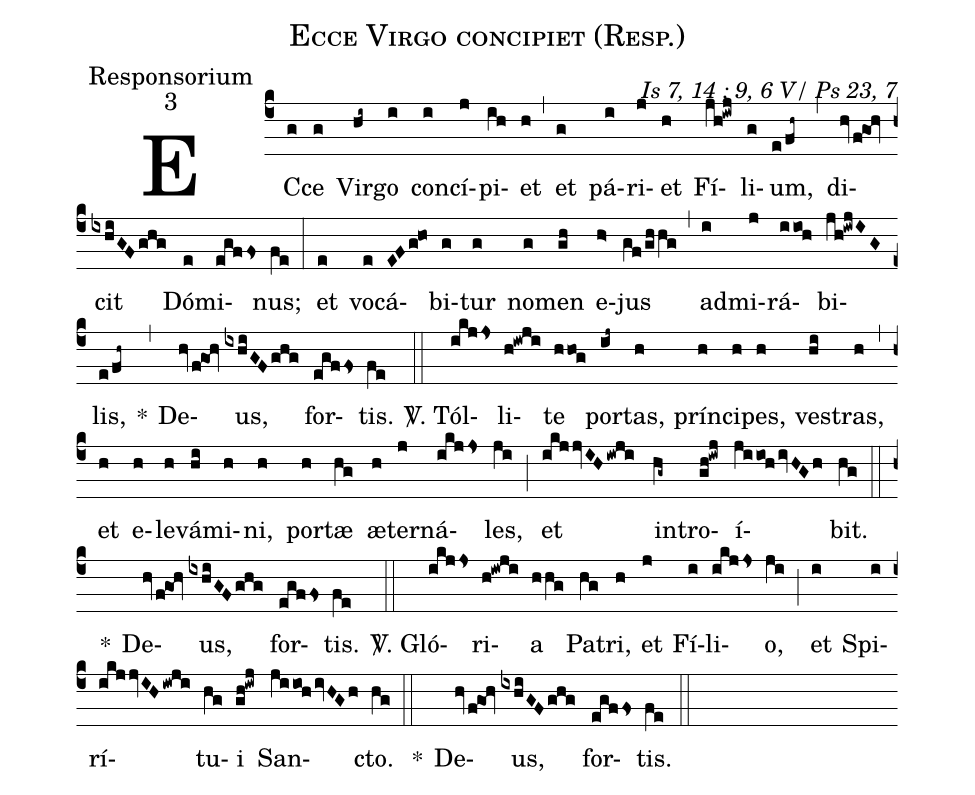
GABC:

name:Ecce Virgo concipiet (Resp.);
office-part:Responsorium;
mode:3;
commentary:Is 7, 14 ; 9, 6 V/ Ps 23, 7;
%%
(c4)EC(g)ce(g) Vir(hi~)go(i) con(i)cí(j)pi(ih)et(h) (,) et(g) pá(i)ri(j)et(h) Fí(jh!iwj)li(g)um,(e/fh~) (,) di(hv/f!goh)cit(ixhiGFghg) Dó(e)mi(egffs)nus;(fe) (:) et(e) vo(e)cá(EFg!ho)bi(g)tur(g) no(g)men(gh) e(h>)jus(gf/ghhg) (,) ad(i)mi(j)rá(iioh)bi(jh!iwjIG)lis,(e/fh~) *(,) De(hv/f!goh)us,(ixhiGFghg) for(egffs)tis.(fe) (::)

<sp>V/</sp>. Tól(ikjjs)li(h!iwji)te(hhog) por(ij~)tas,(h) prín(h)ci(h)pes,(h) ves(hi)tras,(h) (,) et(h) e(h)le(h)vá(hi)mi(h)ni,(h) por(h)tæ(hg) æ(h)ter(j)ná(ikjjs)les,(ji) (;) et(ikjjvIH/iwji) in(hg~)tro(gh!iwj)í(jiioh/ivHGh)bit.(hg) (::)
*() De(hv/f!goh)us,(ixhiGFghg) for(egffs)tis.(fe) (::)

<sp>V/</sp>. Gló(ikjjs)ri(h!iwji)a(hhg) Pa(hg)tri,(h) et(j) Fí(i)li(ikjjs)o,(ji) (;) et(i) Spi(i)rí(ikjjvIH/iwji)tu(hg)i(gh!iwj) San(jiioh/ivHGh)cto.(hg) (::)
*() De(hv/f!goh)us,(ixhiGFghg) for(egffs)tis.(fe) (::)
